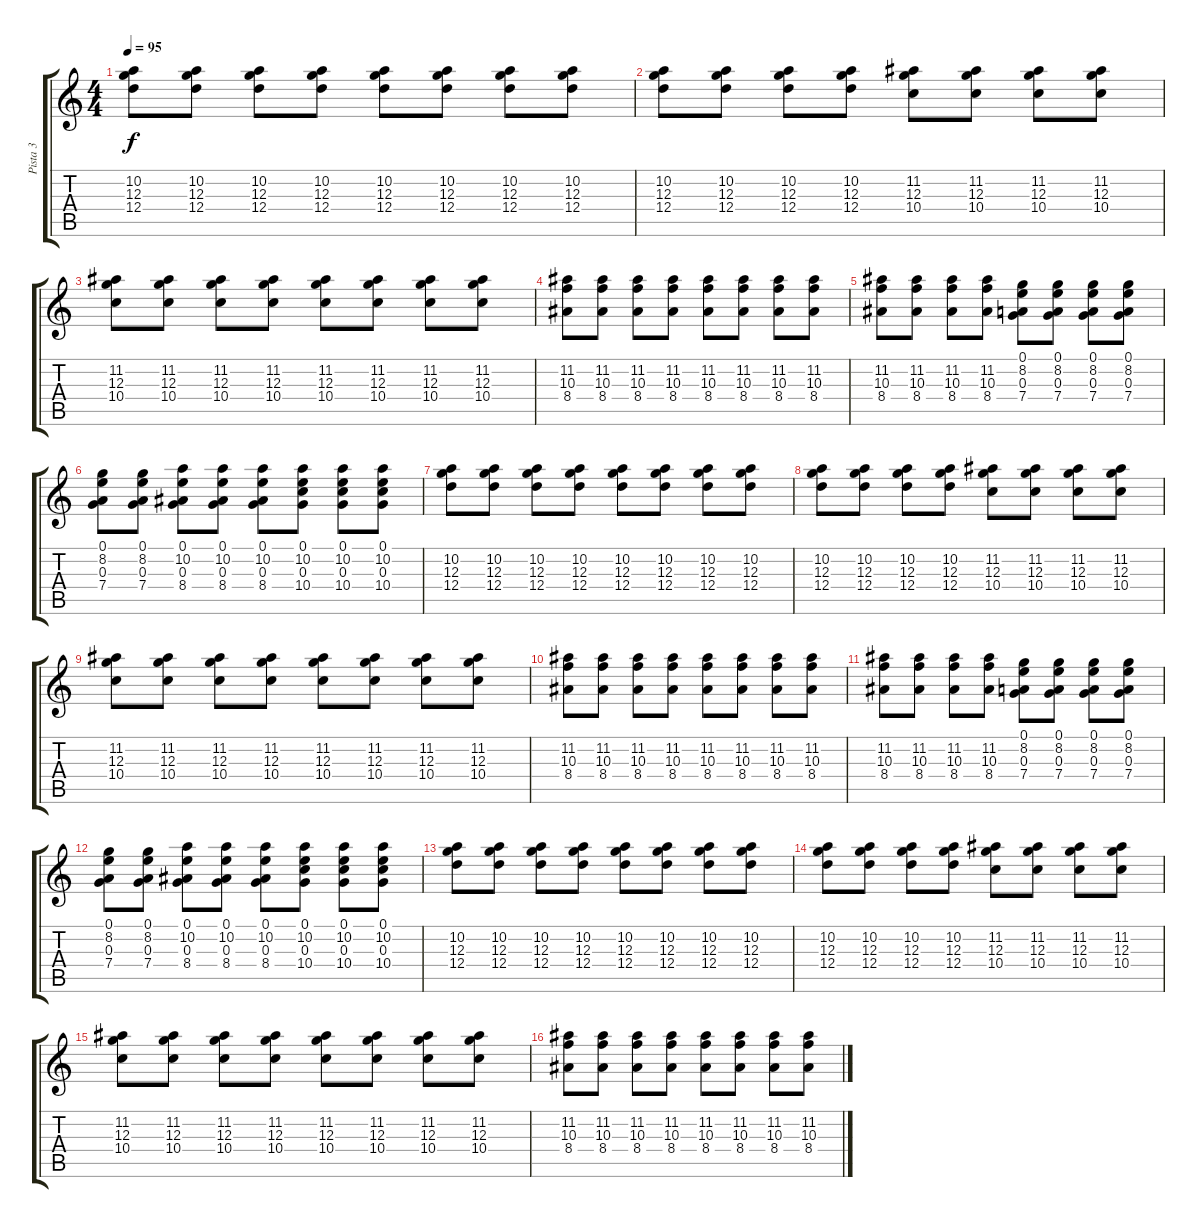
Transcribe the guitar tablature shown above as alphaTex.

\track ("Pista 3" "Pista 3") {instrument electricguitarjazz}
\staff {score tabs}
\tuning (E4 B3 G3 D3 A2 E2) {hide}
\ts (4 4)
\tempo 95
\clef g2
\ks c
(10.2 12.3 12.4).8{dy f volume 9 instrument overdrivenguitar} (10.2 12.3 12.4).8 (10.2 12.3 12.4).8 (10.2 12.3 12.4).8 (10.2 12.3 12.4).8 (10.2 12.3 12.4).8 (10.2 12.3 12.4).8 (10.2 12.3 12.4).8 |
(10.2 12.3 12.4).8 (10.2 12.3 12.4).8 (10.2 12.3 12.4).8 (10.2 12.3 12.4).8 (11.2 12.3 10.4).8 (11.2 12.3 10.4).8 (11.2 12.3 10.4).8 (11.2 12.3 10.4).8 |
(11.2 12.3 10.4).8 (11.2 12.3 10.4).8 (11.2 12.3 10.4).8 (11.2 12.3 10.4).8 (11.2 12.3 10.4).8 (11.2 12.3 10.4).8 (11.2 12.3 10.4).8 (11.2 12.3 10.4).8 |
(11.2 10.3 8.4).8 (11.2 10.3 8.4).8 (11.2 10.3 8.4).8 (11.2 10.3 8.4).8 (11.2 10.3 8.4).8 (11.2 10.3 8.4).8 (11.2 10.3 8.4).8 (11.2 10.3 8.4).8 |
(11.2 10.3 8.4).8 (11.2 10.3 8.4).8 (11.2 10.3 8.4).8 (11.2 10.3 8.4).8 (0.1 8.2 0.3 7.4).8 (0.1 8.2 0.3 7.4).8 (0.1 8.2 0.3 7.4).8 (0.1 8.2 0.3 7.4).8 |
(0.1 8.2 0.3 7.4).8 (0.1 8.2 0.3 7.4).8 (0.1 10.2 0.3 8.4).8 (0.1 10.2 0.3 8.4).8 (0.1 10.2 0.3 8.4).8 (0.1 10.2 0.3 10.4).8 (0.1 10.2 0.3 10.4).8 (0.1 10.2 0.3 10.4).8 |
(10.2 12.3 12.4).8{volume 9 instrument overdrivenguitar} (10.2 12.3 12.4).8 (10.2 12.3 12.4).8 (10.2 12.3 12.4).8 (10.2 12.3 12.4).8 (10.2 12.3 12.4).8 (10.2 12.3 12.4).8 (10.2 12.3 12.4).8 |
(10.2 12.3 12.4).8 (10.2 12.3 12.4).8 (10.2 12.3 12.4).8 (10.2 12.3 12.4).8 (11.2 12.3 10.4).8 (11.2 12.3 10.4).8 (11.2 12.3 10.4).8 (11.2 12.3 10.4).8 |
(11.2 12.3 10.4).8 (11.2 12.3 10.4).8 (11.2 12.3 10.4).8 (11.2 12.3 10.4).8 (11.2 12.3 10.4).8 (11.2 12.3 10.4).8 (11.2 12.3 10.4).8 (11.2 12.3 10.4).8 |
(11.2 10.3 8.4).8 (11.2 10.3 8.4).8 (11.2 10.3 8.4).8 (11.2 10.3 8.4).8 (11.2 10.3 8.4).8 (11.2 10.3 8.4).8 (11.2 10.3 8.4).8 (11.2 10.3 8.4).8 |
(11.2 10.3 8.4).8 (11.2 10.3 8.4).8 (11.2 10.3 8.4).8 (11.2 10.3 8.4).8 (0.1 8.2 0.3 7.4).8 (0.1 8.2 0.3 7.4).8 (0.1 8.2 0.3 7.4).8 (0.1 8.2 0.3 7.4).8 |
(0.1 8.2 0.3 7.4).8 (0.1 8.2 0.3 7.4).8 (0.1 10.2 0.3 8.4).8 (0.1 10.2 0.3 8.4).8 (0.1 10.2 0.3 8.4).8 (0.1 10.2 0.3 10.4).8 (0.1 10.2 0.3 10.4).8 (0.1 10.2 0.3 10.4).8 |
(10.2 12.3 12.4).8{volume 9 instrument overdrivenguitar} (10.2 12.3 12.4).8 (10.2 12.3 12.4).8 (10.2 12.3 12.4).8 (10.2 12.3 12.4).8 (10.2 12.3 12.4).8 (10.2 12.3 12.4).8 (10.2 12.3 12.4).8 |
(10.2 12.3 12.4).8 (10.2 12.3 12.4).8 (10.2 12.3 12.4).8 (10.2 12.3 12.4).8 (11.2 12.3 10.4).8 (11.2 12.3 10.4).8 (11.2 12.3 10.4).8 (11.2 12.3 10.4).8 |
(11.2 12.3 10.4).8 (11.2 12.3 10.4).8 (11.2 12.3 10.4).8 (11.2 12.3 10.4).8 (11.2 12.3 10.4).8 (11.2 12.3 10.4).8 (11.2 12.3 10.4).8 (11.2 12.3 10.4).8 |
(11.2 10.3 8.4).8 (11.2 10.3 8.4).8 (11.2 10.3 8.4).8 (11.2 10.3 8.4).8 (11.2 10.3 8.4).8 (11.2 10.3 8.4).8 (11.2 10.3 8.4).8 (11.2 10.3 8.4).8
